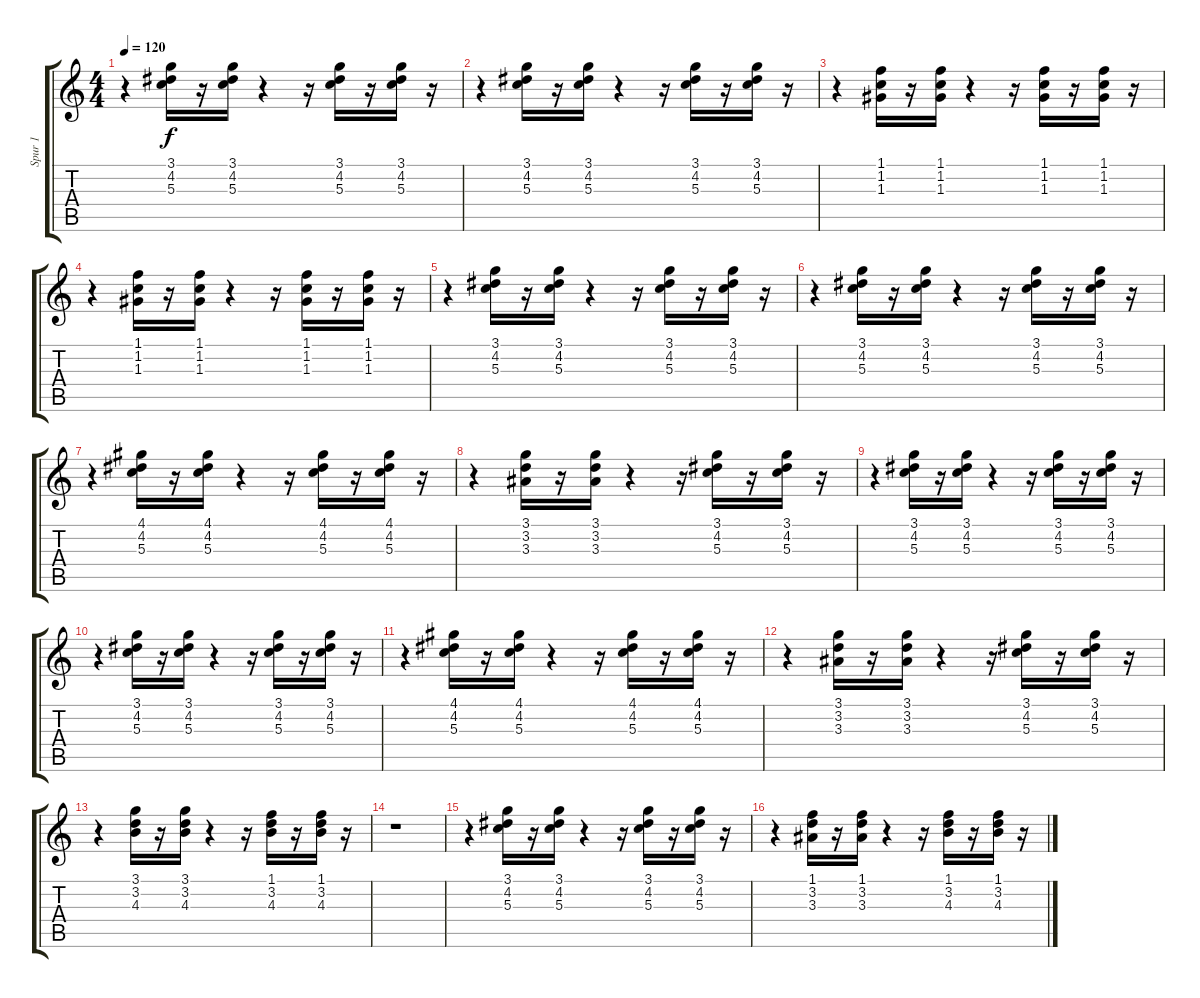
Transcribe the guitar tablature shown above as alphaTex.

\track ("Spur 1" "Spur 1") {instrument electricguitarclean}
\staff {score tabs}
\tuning (E4 B3 G3 D3 A2 E2) {hide}
\ts (4 4)
\tempo 120
\clef g2
\ks c
r.4{dy f} (3.1 4.2 5.3).16 r.16 (3.1 4.2 5.3).16 r.4 r.16 (3.1 4.2 5.3).16 r.16 (3.1 4.2 5.3).16 r.16 |
r.4 (3.1 4.2 5.3).16 r.16 (3.1 4.2 5.3).16 r.4 r.16 (3.1 4.2 5.3).16 r.16 (3.1 4.2 5.3).16 r.16 |
r.4 (1.1 1.2 1.3).16 r.16 (1.1 1.2 1.3).16 r.4 r.16 (1.1 1.2 1.3).16 r.16 (1.1 1.2 1.3).16 r.16 |
r.4 (1.1 1.2 1.3).16 r.16 (1.1 1.2 1.3).16 r.4 r.16 (1.1 1.2 1.3).16 r.16 (1.1 1.2 1.3).16 r.16 |
r.4 (3.1 4.2 5.3).16 r.16 (3.1 4.2 5.3).16 r.4 r.16 (3.1 4.2 5.3).16 r.16 (3.1 4.2 5.3).16 r.16 |
r.4 (3.1 4.2 5.3).16 r.16 (3.1 4.2 5.3).16 r.4 r.16 (3.1 4.2 5.3).16 r.16 (3.1 4.2 5.3).16 r.16 |
r.4 (4.1 4.2 5.3).16 r.16 (4.1 4.2 5.3).16 r.4 r.16 (4.1 4.2 5.3).16 r.16 (4.1 4.2 5.3).16 r.16 |
r.4 (3.1 3.2 3.3).16 r.16 (3.1 3.2 3.3).16 r.4 r.16 (3.1 4.2 5.3).16 r.16 (3.1 4.2 5.3).16 r.16 |
r.4 (3.1 4.2 5.3).16 r.16 (3.1 4.2 5.3).16 r.4 r.16 (3.1 4.2 5.3).16 r.16 (3.1 4.2 5.3).16 r.16 |
r.4 (3.1 4.2 5.3).16 r.16 (3.1 4.2 5.3).16 r.4 r.16 (3.1 4.2 5.3).16 r.16 (3.1 4.2 5.3).16 r.16 |
r.4 (4.1 4.2 5.3).16 r.16 (4.1 4.2 5.3).16 r.4 r.16 (4.1 4.2 5.3).16 r.16 (4.1 4.2 5.3).16 r.16 |
r.4 (3.1 3.2 3.3).16 r.16 (3.1 3.2 3.3).16 r.4 r.16 (3.1 4.2 5.3).16 r.16 (3.1 4.2 5.3).16 r.16 |
r.4 (3.1 3.2 4.3).16 r.16 (3.1 3.2 4.3).16 r.4 r.16 (1.1 3.2 4.3).16 r.16 (1.1 3.2 4.3).16 r.16 |
r.1 |
r.4 (3.1 4.2 5.3).16 r.16 (3.1 4.2 5.3).16 r.4 r.16 (3.1 4.2 5.3).16 r.16 (3.1 4.2 5.3).16 r.16 |
r.4 (1.1 3.2 3.3).16 r.16 (1.1 3.2 3.3).16 r.4 r.16 (1.1 3.2 4.3).16 r.16 (1.1 3.2 4.3).16 r.16
